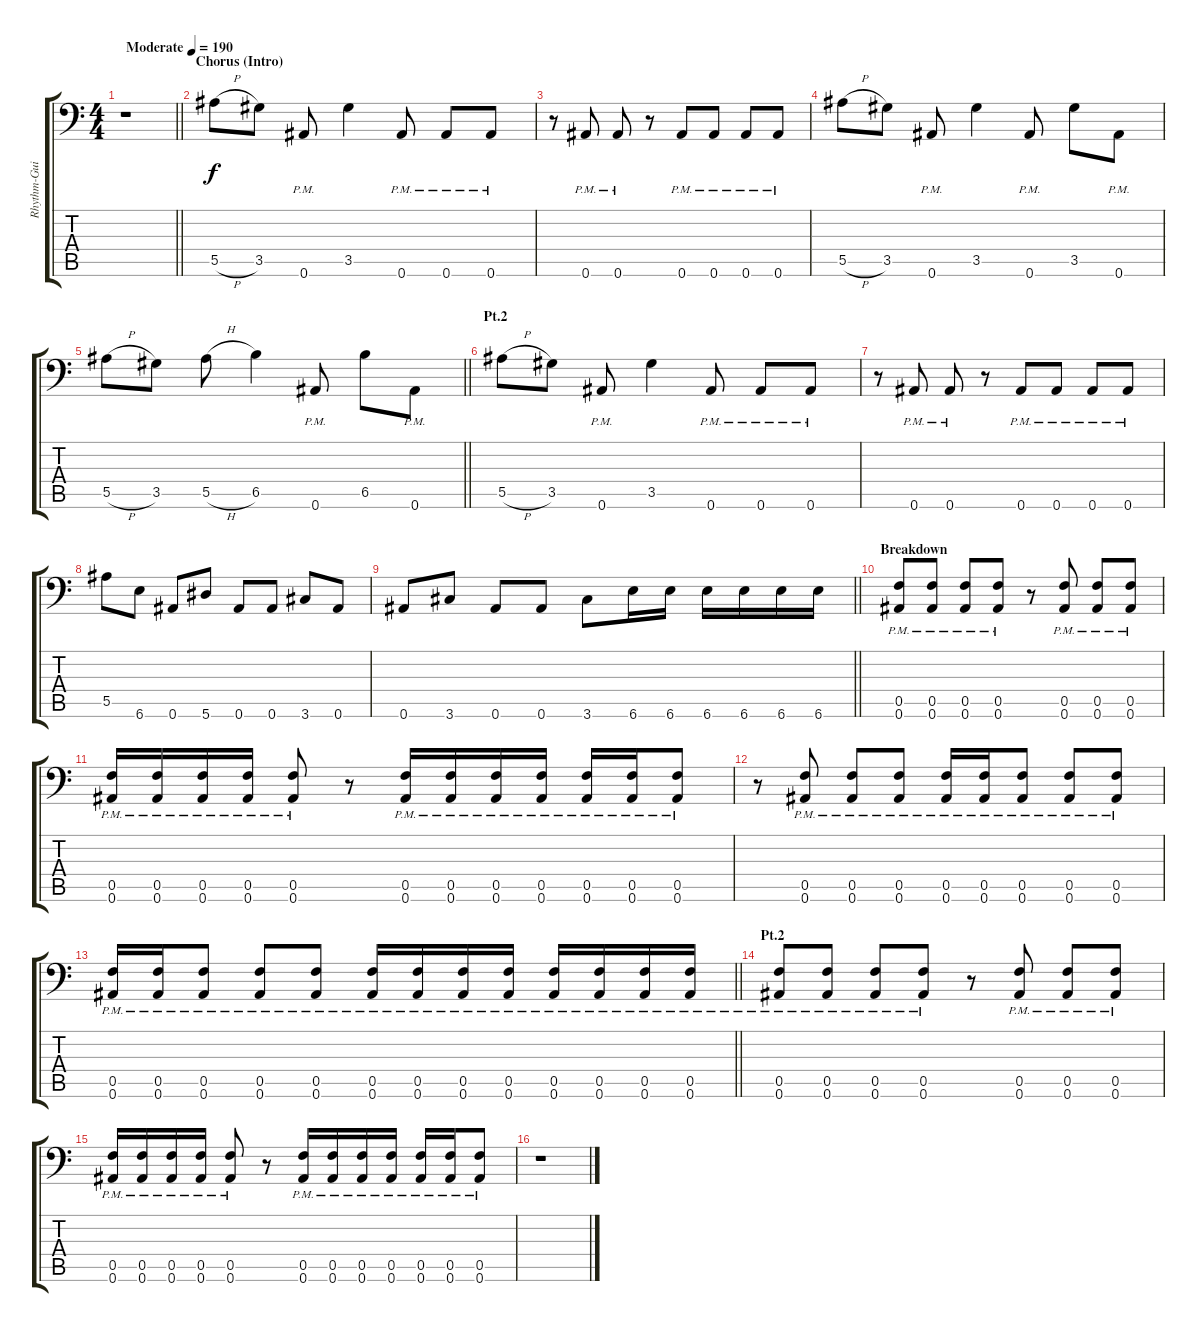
\track ("Rhythm-Guitar" "Rhythm-Gui") {instrument distortionguitar}
\staff {score tabs}
\tuning (C4 G3 Eb3 Bb2 F2 Bb1) {hide}
\ts (4 4)
\tempo (190 "Moderate")
\clef f4
\barLineRight lightlight
\ks c
r.1{dy f instrument distortionguitar} |
\section ("" "Chorus (Intro)")
5.5{h}.8 3.5.8 0.6{pm}.8 3.5.4 0.6{pm}.8 0.6{pm}.8 0.6{pm}.8 |
r.8 0.6{pm}.8 0.6{pm}.8 r.8 0.6{pm}.8 0.6{pm}.8 0.6{pm}.8 0.6{pm}.8 |
5.5{h}.8 3.5.8 0.6{pm}.8 3.5.4 0.6{pm}.8 3.5.8 0.6{pm}.8 |
\barLineRight lightlight
5.5{h}.8 3.5.8 5.5{h}.8 6.5.4 0.6{pm}.8 6.5.8 0.6{pm}.8 |
\section ("" "Pt.2")
5.5{h}.8 3.5.8 0.6{pm}.8 3.5.4 0.6{pm}.8 0.6{pm}.8 0.6{pm}.8 |
r.8 0.6{pm}.8 0.6{pm}.8 r.8 0.6{pm}.8 0.6{pm}.8 0.6{pm}.8 0.6{pm}.8 |
5.5.8 6.6.8 0.6.8 5.6.8 0.6.8 0.6.8 3.6.8 0.6.8 |
\barLineRight lightlight
0.6.8 3.6.8 0.6.8 0.6.8 3.6.8 6.6.16 6.6.16 6.6.16 6.6.16 6.6.16 6.6.16 |
\section ("" "Breakdown")
(0.5{pm} 0.6{pm}).8 (0.5{pm} 0.6{pm}).8 (0.5{pm} 0.6{pm}).8 (0.5{pm} 0.6{pm}).8 r.8 (0.5{pm} 0.6{pm}).8 (0.5{pm} 0.6{pm}).8 (0.5{pm} 0.6{pm}).8 |
(0.5{pm} 0.6{pm}).16 (0.5{pm} 0.6{pm}).16 (0.5{pm} 0.6{pm}).16 (0.5{pm} 0.6{pm}).16 (0.5{pm} 0.6{pm}).8 r.8 (0.5{pm} 0.6{pm}).16 (0.5{pm} 0.6{pm}).16 (0.5{pm} 0.6{pm}).16 (0.5{pm} 0.6{pm}).16 (0.5{pm} 0.6{pm}).16 (0.5{pm} 0.6{pm}).16 (0.5{pm} 0.6{pm}).8 |
r.8 (0.5{pm} 0.6{pm}).8 (0.5{pm} 0.6{pm}).8 (0.5{pm} 0.6{pm}).8 (0.5{pm} 0.6{pm}).16 (0.5{pm} 0.6{pm}).16 (0.5{pm} 0.6{pm}).8 (0.5{pm} 0.6{pm}).8 (0.5{pm} 0.6{pm}).8 |
\barLineRight lightlight
(0.5{pm} 0.6{pm}).16 (0.5{pm} 0.6{pm}).16 (0.5{pm} 0.6{pm}).8 (0.5{pm} 0.6{pm}).8 (0.5{pm} 0.6{pm}).8 (0.5{pm} 0.6{pm}).16 (0.5{pm} 0.6{pm}).16 (0.5{pm} 0.6{pm}).16 (0.5{pm} 0.6{pm}).16 (0.5{pm} 0.6{pm}).16 (0.5{pm} 0.6{pm}).16 (0.5{pm} 0.6{pm}).16 (0.5{pm} 0.6{pm}).16 |
\section ("" "Pt.2")
(0.5{pm} 0.6{pm}).8 (0.5{pm} 0.6{pm}).8 (0.5{pm} 0.6{pm}).8 (0.5{pm} 0.6{pm}).8 r.8 (0.5{pm} 0.6{pm}).8 (0.5{pm} 0.6{pm}).8 (0.5{pm} 0.6{pm}).8 |
(0.5{pm} 0.6{pm}).16 (0.5{pm} 0.6{pm}).16 (0.5{pm} 0.6{pm}).16 (0.5{pm} 0.6{pm}).16 (0.5{pm} 0.6{pm}).8 r.8 (0.5{pm} 0.6{pm}).16 (0.5{pm} 0.6{pm}).16 (0.5{pm} 0.6{pm}).16 (0.5{pm} 0.6{pm}).16 (0.5{pm} 0.6{pm}).16 (0.5{pm} 0.6{pm}).16 (0.5{pm} 0.6{pm}).8 |
r.1
